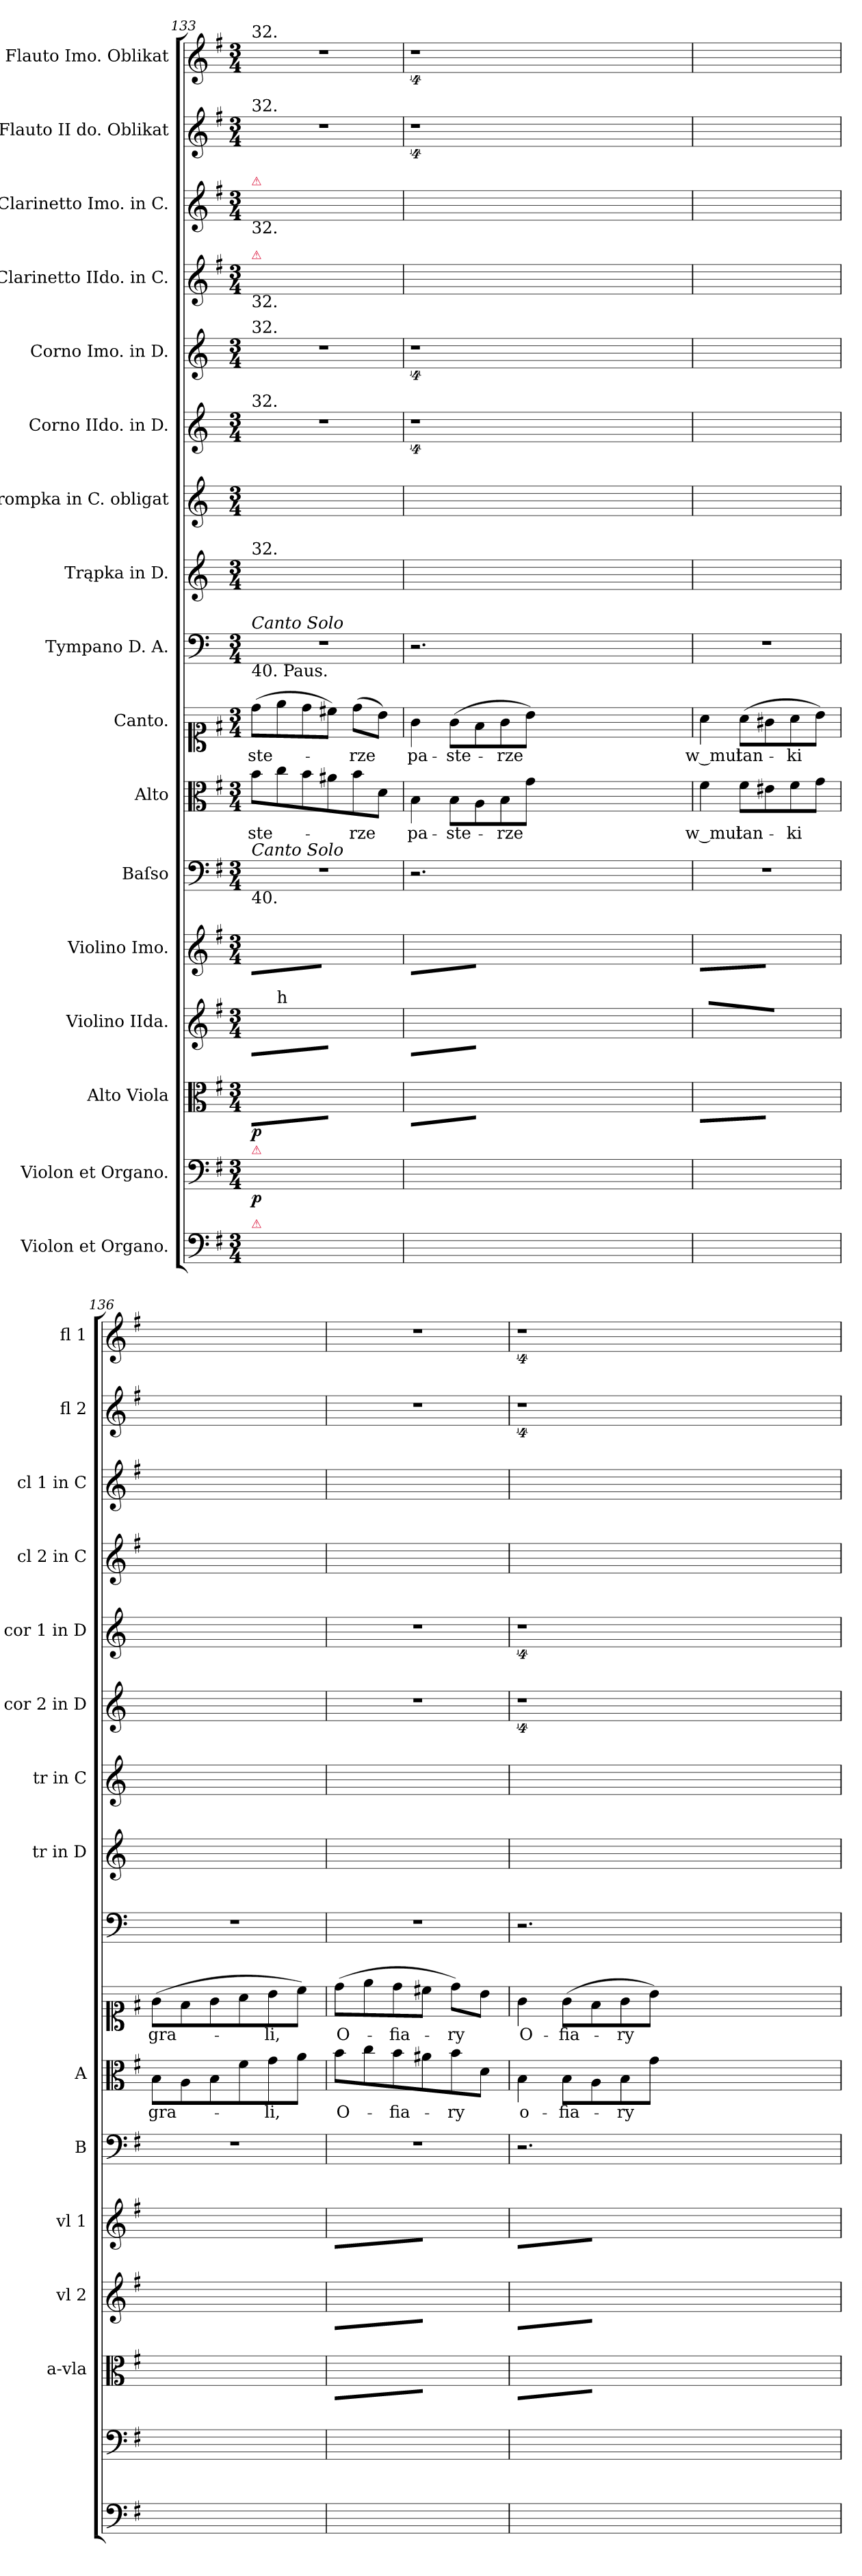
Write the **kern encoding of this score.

**kern	**kern	**dynam	**kern	**dynam	**kern	**kern	**kern	**kern	**text	**kern	**text	**kern	**kern	**kern	**kern	**kern	**kern	**kern	**kern	**kern
*part17	*part16	*part16	*part15	*part15	*part14	*part13	*part12	*part11	*part11	*part10	*part10	*part9	*part8	*part7	*part6	*part5	*part4	*part3	*part2	*part1
*staff17	*staff16	*staff16	*staff15	*staff15	*staff14	*staff13	*staff12	*staff11	*staff11	*staff10	*staff10	*staff9	*staff8	*staff7	*staff6	*staff5	*staff4	*staff3	*staff2	*staff1
*I"Violon et Organo.	*I"Violon et Organo.	*	*I"Alto Viola	*	*I"Violino IIda.	*I"Violino Imo.	*I"Baſso	*I"Alto	*	*I"Canto.	*	*I"Tympano D. A.	*I"Trąpka in D.	*I"Trompka in C. obligat	*I"Corno IIdo. in D.	*I"Corno Imo. in D.	*I"Clarinetto IIdo. in C.	*I"Clarinetto Imo. in C.	*I"Flauto II do. Oblikat	*I"Flauto Imo. Oblikat
*	*	*	*I'a-vla	*	*I'vl 2	*I'vl 1	*I'B	*I'A	*	*	*	*	*I'tr in D	*I'tr in C	*I'cor 2 in D	*I'cor 1 in D	*I'cl 2 in C	*I'cl 1 in C	*I'fl 2	*I'fl 1
*clefF4	*clefF4	*	*clefC3	*	*clefG2	*clefG2	*clefF4	*clefC3	*	*clefC1	*	*clefF4	*clefG2	*clefG2	*clefG2	*clefG2	*clefG2	*clefG2	*clefG2	*clefG2
*	*	*	*	*	*	*	*	*	*	*	*	*ITrd-1c-2	*ITrd-1c-2	*ITrd-1c-2	*ITrd6c10	*ITrd6c10	*	*	*	*
*k[f#]	*k[f#]	*	*k[f#]	*	*k[f#]	*k[f#]	*k[f#]	*k[f#]	*	*k[f#]	*	*k[f#c#]	*k[f#c#]	*k[f#c#]	*k[f#c#]	*k[f#c#]	*k[f#]	*k[f#]	*k[f#]	*k[f#]
*M3/4	*M3/4	*	*M3/4	*	*M3/4	*M3/4	*M3/4	*M3/4	*	*M3/4	*	*M3/4	*M3/4	*M3/4	*M3/4	*M3/4	*M3/4	*M3/4	*M3/4	*M3/4
=133	=133	=133	=133	=133	=133	=133	=133	=133	=133	=133	=133	=133	=133	=133	=133	=133	=133	=133	=133	=133
*	*	*	*	*	*	*^	*	*	*	*	*	*	*	*	*	*	*	*	*	*
!	!	!	!	!	!	!	!	!	!	!	!	!	!	!	!	!	!	!	!	!	!LO:TX:a:t=32.
!	!	!	!	!	!	!	!	!	!	!	!	!	!	!	!	!	!	!	!	!LO:TX:a:t=32.	!
!	!	!	!	!	!	!	!	!	!	!	!	!	!	!	!	!	!	!	!LO:TX:a:color=crimson:t=⚠	!	!
!	!	!	!	!	!	!	!	!	!	!	!	!	!	!	!	!	!	!	!LO:TX:b:t=32.	!	!
!	!	!	!	!	!	!	!	!	!	!	!	!	!	!	!	!	!	!LO:TX:a:color=crimson:t=⚠	!	!	!
!	!	!	!	!	!	!	!	!	!	!	!	!	!	!	!	!	!	!LO:TX:b:t=32.	!	!	!
!	!	!	!	!	!	!	!	!	!	!	!	!	!	!	!	!	!LO:TX:a:t=32.	!	!	!	!
!	!	!	!	!	!	!	!	!	!	!	!	!	!	!	!	!LO:TX:a:t=32.	!	!	!	!	!
!	!	!	!	!	!	!	!	!	!	!	!	!	!	!LO:TX:a:t=32.	!	!	!	!	!	!	!
!	!	!	!	!	!	!	!	!	!	!	!	!	!LO:TX:b:t=40. Paus.	!	!	!	!	!	!	!	!
!	!	!	!	!	!	!	!	!	!	!	!	!	!LO:TX:a:i:t=Canto Solo	!	!	!	!	!	!	!	!
!	!	!	!	!	!	!	!	!LO:TX:b:t=40.	!	!	!	!	!	!	!	!	!	!	!	!	!
!	!	!	!	!	!	!	!	!LO:TX:a:i:t=Canto Solo	!	!	!	!	!	!	!	!	!	!	!	!	!
!	!	!	!	!	!LO:TX:a:t=g	!	!	!	!	!	!	!	!	!	!	!	!	!	!	!	!
!	!	!	!LO:TX:a:color=crimson:t=⚠	!	!	!	!	!	!	!	!	!	!	!	!	!	!	!	!	!	!
!	!LO:TX:a:color=crimson:t=⚠	!	!	!	!	!	!	!	!	!	!	!	!	!	!	!	!	!	!	!	!
!LO:TX:a:color=crimson:t=⚠	!	!	!	!	!	!	!	!	!	!	!	!	!	!	!	!	!	!	!	!	!
*	*	*	*	*	*^	*	*	*	*	*	*	*	*	*	*	*	*	*	*	*	*
*	*	*	*tremolo	*	*	*	*	*	*	*	*	*	*	*	*	*	*	*	*	*	*	*
*	*	*	*	*	*tremolo	*	*	*	*	*	*	*	*	*	*	*	*	*	*	*	*	*
*	*	*	*	*	*	*	*tremolo	*	*	*	*	*	*	*	*	*	*	*	*	*	*	*
4GG/yy	4GG/yy	p	8B\yyL	p	8g\yyL	8ryy	8dd!/Lyy	8b\yyL	2.r	8b\L	-ste-	(8dd\L	-ste-	2.r	2.ryy	2.ryy	2.r	2.r	2.ryy	2.ryy	2.r	2.r
!	!	!	!	!	!	!LO:TX:a:t=h	!	!	!	!	!	!	!	!	!	!	!	!	!	!	!	!
.	.	.	8d\yy	.	8b\yy	2ryy	8ee!/yy	8dd\yy	.	8cc\	.	8ee\	.	.	.	.	.	.	.	.	.	.
4G\yy	4G\yy	.	8B\yy	.	8g\yy	.	8dd!/yy	8b\yy	.	8b\	.	8dd\	.	.	.	.	.	.	.	.	.	.
.	.	.	8d\yy	.	8b\yy	.	8cc#X!/Jyy	8dd\yy	.	8a#X\	.	8cc#X\J)	.	.	.	.	.	.	.	.	.	.
4GG/yy	4GG/yy	.	8B\yy	.	8g\yy	.	4ryy	8b\yy	.	8b\	-rze	(8dd\L	-rze	.	.	.	.	.	.	.	.	.
.	.	.	8d\yyJ	.	8b\yyJ	8ryy	.	8dd\yyJ	.	8d\J	.	8b\J)	.	.	.	.	.	.	.	.	.	.
*	*	*	*	*	*v	*v	*	*	*	*	*	*	*	*	*	*	*	*	*	*	*	*
*	*	*	*	*	*	*v	*v	*	*	*	*	*	*	*	*	*	*	*	*	*	*
=134	=134	=134	=134	=134	=134	=134	=134	=134	=134	=134	=134	=134	=134	=134	=134	=134	=134	=134	=134	=134
4BB/yy	4BB/yy	.	8B\yyL	.	8g\yyL	8b\yyL	2.r	4B\	pa-	4g\	pa-	2.r	0ryy	2.ryy	4%9r	4%9r	0ryy	0ryy	4%9r	4%9r
.	.	.	8d\yy	.	8b\yy	8dd\yy	.	.	.	.	.	.	.	.	.	.	.	.	.	.
4GG/yy	4GG/yy	.	8B\yy	.	8g\yy	8b\yy	.	8B\L	-ste-	(8g\L	-ste-	.	.	.	.	.	.	.	.	.
.	.	.	8d\yy	.	8b\yy	8dd\yy	.	8A\	.	8f#\	.	.	.	.	.	.	.	.	.	.
4BB/yy	4BB/yy	.	8B\yy	.	8g\yy	8b\yy	.	8B\	-rze	8g\	-rze	.	.	.	.	.	.	.	.	.
.	.	.	8d\yyJ	.	8b\yyJ	8dd\yyJ	.	8g\J	.	8b\J)	.	.	.	.	.	.	.	.	.	.
1.ryy	1.ryy	.	1.ryy	.	1.ryy	1.ryy	1.ryy	1.ryy	.	1.ryy	.	1.ryy	.	1.ryy	.	.	.	.	.	.
.	.	.	.	.	.	.	.	.	.	.	.	.	.	.	.	.	.	.	.	.
.	.	.	.	.	.	.	.	.	.	.	.	.	.	.	.	.	.	.	.	.
.	.	.	.	.	.	.	.	.	.	.	.	.	4ryy	.	.	.	4ryy	4ryy	.	.
=135	=135	=135	=135	=135	=135	=135	=135	=135	=135	=135	=135	=135	=135	=135	=135	=135	=135	=135	=135	=135
4D\yy	4D\yy	.	8c\yyL	.	8a/yyL	8cc\yyL	2.r	4f#\	w_mul-	4a\	w_mul-	2.r	2.ryy	2.ryy	2.ryy	2.ryy	2.ryy	2.ryy	2.ryy	2.ryy
.	.	.	8d\yy	.	8f#/yy	8dd\yy	.	.	.	.	.	.	.	.	.	.	.	.	.	.
4d\yy	4d\yy	.	8c\yy	.	8a/yy	8cc\yy	.	8f#\L	-tan-	(8a\L	-tan-	.	.	.	.	.	.	.	.	.
.	.	.	8d\yy	.	8f#/yy	8dd\yy	.	8e#X\	.	8g#X\	.	.	.	.	.	.	.	.	.	.
4D\yy	4D\yy	.	8c\yy	.	8a/yy	8cc\yy	.	8f#\	-ki	8a\	-ki	.	.	.	.	.	.	.	.	.
.	.	.	8d\yyJ	.	8f#/yyJ	8dd\yyJ	.	8g\J	.	8b\J)	.	.	.	.	.	.	.	.	.	.
*	*	*	*	*	*	*Xtremolo	*	*	*	*	*	*	*	*	*	*	*	*	*	*
*	*	*	*	*	*Xtremolo	*	*	*	*	*	*	*	*	*	*	*	*	*	*	*
*	*	*	*Xtremolo	*	*	*	*	*	*	*	*	*	*	*	*	*	*	*	*	*
=136	=136	=136	=136	=136	=136	=136	=136	=136	=136	=136	=136	=136	=136	=136	=136	=136	=136	=136	=136	=136
4G\yy	4G\yy	.	8G/Lyy	.	8B/Lyy	8g/Lyy	2.r	8B\L	gra-	(8g\L	gra-	2.r	2.ryy	2.ryy	2.ryy	2.ryy	2.ryy	2.ryy	2.ryy	2.ryy
.	.	.	8F#/yy	.	8A/yy	8f#/yy	.	8A\	.	8f#\	.	.	.	.	.	.	.	.	.	.
4GG/yy	4GG/yy	.	8G/yy	.	8B/yy	8g/yy	.	8B\	.	8g\	.	.	.	.	.	.	.	.	.	.
.	.	.	8A/yy	.	8d/yy	8a/yy	.	8f#\	.	8a\	.	.	.	.	.	.	.	.	.	.
4G\yy	4G\yy	.	8B/yy	.	8g/yy	8b/yy	.	8g\	-li,	8b\	-li,	.	.	.	.	.	.	.	.	.
.	.	.	8c/Jyy	.	8a/Jyy	8cc/Jyy	.	8a\J	.	8cc\J)	.	.	.	.	.	.	.	.	.	.
=137	=137	=137	=137	=137	=137	=137	=137	=137	=137	=137	=137	=137	=137	=137	=137	=137	=137	=137	=137	=137
*	*	*	*tremolo	*	*	*	*	*	*	*	*	*	*	*	*	*	*	*	*	*
*	*	*	*	*	*tremolo	*	*	*	*	*	*	*	*	*	*	*	*	*	*	*
*	*	*	*	*	*	*tremolo	*	*	*	*	*	*	*	*	*	*	*	*	*	*
4GG/yy	4GG/yy	.	8B\yyL	.	8g\yyL	8b\yyL	2.r	8b\L	O-	(8dd\L	O-	2.r	2.ryy	2.ryy	2.r	2.r	2.ryy	2.ryy	2.r	2.r
.	.	.	8d\yy	.	8b\yy	8dd\yy	.	8cc\	.	8ee\	.	.	.	.	.	.	.	.	.	.
4G\yy	4G\yy	.	8B\yy	.	8g\yy	8b\yy	.	8b\	-fia-	8dd\	-fia-	.	.	.	.	.	.	.	.	.
.	.	.	8d\yy	.	8b\yy	8dd\yy	.	8a#X\	.	8cc#X\J	.	.	.	.	.	.	.	.	.	.
4GG/yy	4GG/yy	.	8B\yy	.	8g\yy	8b\yy	.	8b\	-ry	8dd\L)	-ry	.	.	.	.	.	.	.	.	.
.	.	.	8d\yyJ	.	8b\yyJ	8dd\yyJ	.	8d\J	.	8b\J	.	.	.	.	.	.	.	.	.	.
=138	=138	=138	=138	=138	=138	=138	=138	=138	=138	=138	=138	=138	=138	=138	=138	=138	=138	=138	=138	=138
4BB/yy	4BB/yy	.	8B\yyL	.	8g\yyL	8b\yyL	2.r	4B\	o-	4g\	O-	2.r	0ryy	2.ryy	4%9r	4%9r	0ryy	0ryy	4%9r	4%9r
.	.	.	8d\yy	.	8b\yy	8dd\yy	.	.	.	.	.	.	.	.	.	.	.	.	.	.
4GG/yy	4GG/yy	.	8B\yy	.	8g\yy	8b\yy	.	8B\L	-fia-	(8g\L	-fia-	.	.	.	.	.	.	.	.	.
.	.	.	8d\yy	.	8b\yy	8dd\yy	.	8A\	.	8f#\	.	.	.	.	.	.	.	.	.	.
4BB/yy	4BB/yy	.	8B\yy	.	8g\yy	8b\yy	.	8B\	-ry	8g\	-ry	.	.	.	.	.	.	.	.	.
.	.	.	8d\yyJ	.	8b\yyJ	8dd\yyJ	.	8g\J	.	8b\J)	.	.	.	.	.	.	.	.	.	.
*	*	*	*	*	*	*Xtremolo	*	*	*	*	*	*	*	*	*	*	*	*	*	*
*	*	*	*	*	*Xtremolo	*	*	*	*	*	*	*	*	*	*	*	*	*	*	*
*	*	*	*Xtremolo	*	*	*	*	*	*	*	*	*	*	*	*	*	*	*	*	*
1.ryy	1.ryy	.	1.ryy	.	1.ryy	1.ryy	1.ryy	1.ryy	.	1.ryy	.	1.ryy	.	1.ryy	.	.	.	.	.	.
.	.	.	.	.	.	.	.	.	.	.	.	.	.	.	.	.	.	.	.	.
.	.	.	.	.	.	.	.	.	.	.	.	.	.	.	.	.	.	.	.	.
.	.	.	.	.	.	.	.	.	.	.	.	.	4ryy	.	.	.	4ryy	4ryy	.	.
=	=	=	=	=	=	=	=	=	=	=	=	=	=	=	=	=	=	=	=	=
*-	*-	*-	*-	*-	*-	*-	*-	*-	*-	*-	*-	*-	*-	*-	*-	*-	*-	*-	*-	*-
